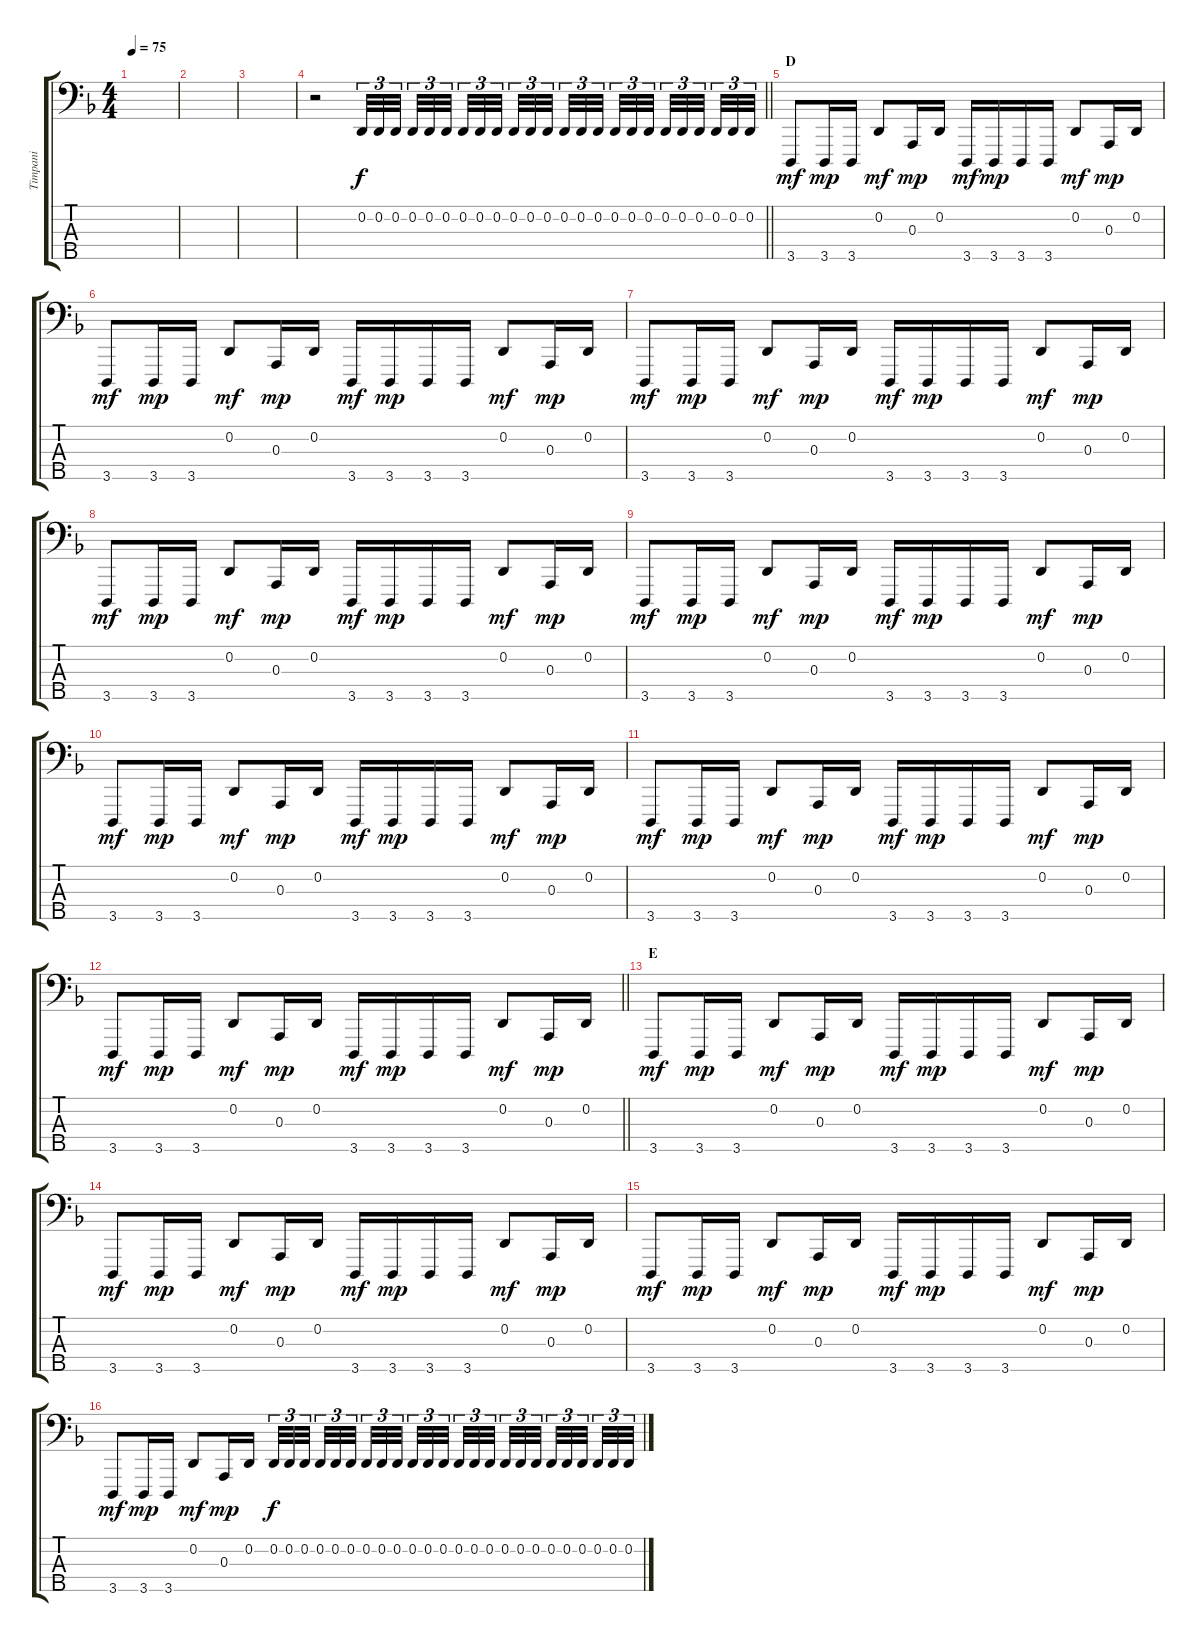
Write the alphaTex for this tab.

\track ("Timpani" "Timpani") {instrument timpani}
\staff {score tabs}
\tuning (G2 D2 A1 E1 B0) {hide}
\ts (4 4)
\tempo 75
\clef f4
\ks dminor
|
|
|
\barLineRight lightlight
r.2 0.2.32{tu (3 2) volume 16} 0.2.32{tu (3 2)} 0.2.32{tu (3 2) beam splitsecondary} 0.2.32{tu (3 2)} 0.2.32{tu (3 2)} 0.2.32{tu (3 2) beam splitsecondary} 0.2.32{tu (3 2)} 0.2.32{tu (3 2)} 0.2.32{tu (3 2) beam splitsecondary} 0.2.32{tu (3 2)} 0.2.32{tu (3 2)} 0.2.32{tu (3 2)} 0.2.32{tu (3 2)} 0.2.32{tu (3 2)} 0.2.32{tu (3 2) beam splitsecondary} 0.2.32{tu (3 2)} 0.2.32{tu (3 2)} 0.2.32{tu (3 2) beam splitsecondary} 0.2.32{tu (3 2)} 0.2.32{tu (3 2)} 0.2.32{tu (3 2) beam splitsecondary} 0.2.32{tu (3 2)} 0.2.32{tu (3 2)} 0.2.32{tu (3 2)} |
\section ("" "D")
3.5.8{dy mf volume 10} 3.5.16{dy mp} 3.5.16 0.2.8{dy mf} 0.3.16{dy mp} 0.2.16 3.5.16{dy mf} 3.5.16{dy mp} 3.5.16 3.5.16 0.2.8{dy mf} 0.3.16{dy mp} 0.2.16 |
3.5.8{dy mf} 3.5.16{dy mp} 3.5.16 0.2.8{dy mf} 0.3.16{dy mp} 0.2.16 3.5.16{dy mf} 3.5.16{dy mp} 3.5.16 3.5.16 0.2.8{dy mf} 0.3.16{dy mp} 0.2.16 |
3.5.8{dy mf} 3.5.16{dy mp} 3.5.16 0.2.8{dy mf} 0.3.16{dy mp} 0.2.16 3.5.16{dy mf} 3.5.16{dy mp} 3.5.16 3.5.16 0.2.8{dy mf} 0.3.16{dy mp} 0.2.16 |
3.5.8{dy mf} 3.5.16{dy mp} 3.5.16 0.2.8{dy mf} 0.3.16{dy mp} 0.2.16 3.5.16{dy mf} 3.5.16{dy mp} 3.5.16 3.5.16 0.2.8{dy mf} 0.3.16{dy mp} 0.2.16 |
3.5.8{dy mf} 3.5.16{dy mp} 3.5.16 0.2.8{dy mf} 0.3.16{dy mp} 0.2.16 3.5.16{dy mf} 3.5.16{dy mp} 3.5.16 3.5.16 0.2.8{dy mf} 0.3.16{dy mp} 0.2.16 |
3.5.8{dy mf} 3.5.16{dy mp} 3.5.16 0.2.8{dy mf} 0.3.16{dy mp} 0.2.16 3.5.16{dy mf} 3.5.16{dy mp} 3.5.16 3.5.16 0.2.8{dy mf} 0.3.16{dy mp} 0.2.16 |
3.5.8{dy mf} 3.5.16{dy mp} 3.5.16 0.2.8{dy mf} 0.3.16{dy mp} 0.2.16 3.5.16{dy mf} 3.5.16{dy mp} 3.5.16 3.5.16 0.2.8{dy mf} 0.3.16{dy mp} 0.2.16 |
\barLineRight lightlight
3.5.8{dy mf} 3.5.16{dy mp} 3.5.16 0.2.8{dy mf} 0.3.16{dy mp} 0.2.16 3.5.16{dy mf} 3.5.16{dy mp} 3.5.16 3.5.16 0.2.8{dy mf} 0.3.16{dy mp} 0.2.16 |
\section ("" "E")
3.5.8{dy mf} 3.5.16{dy mp} 3.5.16 0.2.8{dy mf} 0.3.16{dy mp} 0.2.16 3.5.16{dy mf} 3.5.16{dy mp} 3.5.16 3.5.16 0.2.8{dy mf} 0.3.16{dy mp} 0.2.16 |
3.5.8{dy mf} 3.5.16{dy mp} 3.5.16 0.2.8{dy mf} 0.3.16{dy mp} 0.2.16 3.5.16{dy mf} 3.5.16{dy mp} 3.5.16 3.5.16 0.2.8{dy mf} 0.3.16{dy mp} 0.2.16 |
3.5.8{dy mf} 3.5.16{dy mp} 3.5.16 0.2.8{dy mf} 0.3.16{dy mp} 0.2.16 3.5.16{dy mf} 3.5.16{dy mp} 3.5.16 3.5.16 0.2.8{dy mf} 0.3.16{dy mp} 0.2.16 |
3.5.8{dy mf} 3.5.16{dy mp} 3.5.16 0.2.8{dy mf} 0.3.16{dy mp} 0.2.16{volume 4} 0.2.32{tu (3 2) dy f volume 16} 0.2.32{tu (3 2)} 0.2.32{tu (3 2) beam splitsecondary} 0.2.32{tu (3 2)} 0.2.32{tu (3 2)} 0.2.32{tu (3 2) beam splitsecondary} 0.2.32{tu (3 2)} 0.2.32{tu (3 2)} 0.2.32{tu (3 2) beam splitsecondary} 0.2.32{tu (3 2)} 0.2.32{tu (3 2)} 0.2.32{tu (3 2)} 0.2.32{tu (3 2)} 0.2.32{tu (3 2)} 0.2.32{tu (3 2) beam splitsecondary} 0.2.32{tu (3 2)} 0.2.32{tu (3 2)} 0.2.32{tu (3 2) beam splitsecondary} 0.2.32{tu (3 2)} 0.2.32{tu (3 2)} 0.2.32{tu (3 2) beam splitsecondary} 0.2.32{tu (3 2)} 0.2.32{tu (3 2)} 0.2.32{tu (3 2)}
